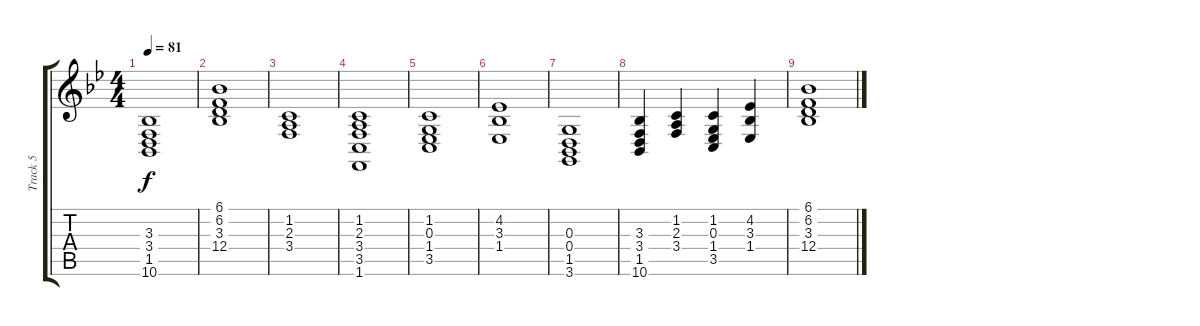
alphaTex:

\track ("Track 5" "Track 5") {instrument pad2warm}
\staff {score tabs}
\tuning (E4 B3 G3 D3 A2 E2) {hide}
\ts (4 4)
\tempo 81
\clef g2
\ks bb
(3.3 3.4 1.5 10.6).1{dy f} |
(6.1 6.2 3.3 12.4).1 |
(1.2 2.3 3.4).1 |
(1.2 2.3 3.4 3.5 1.6).1 |
(1.2 0.3 1.4 3.5).1 |
(4.2 3.3 1.4).1 |
(0.3 0.4 1.5 3.6).1 |
(3.3 3.4 1.5 10.6).4 (1.2 2.3 3.4).4 (1.2 0.3 1.4 3.5).4 (4.2 3.3 1.4).4 |
(6.1 6.2 3.3 12.4).1
